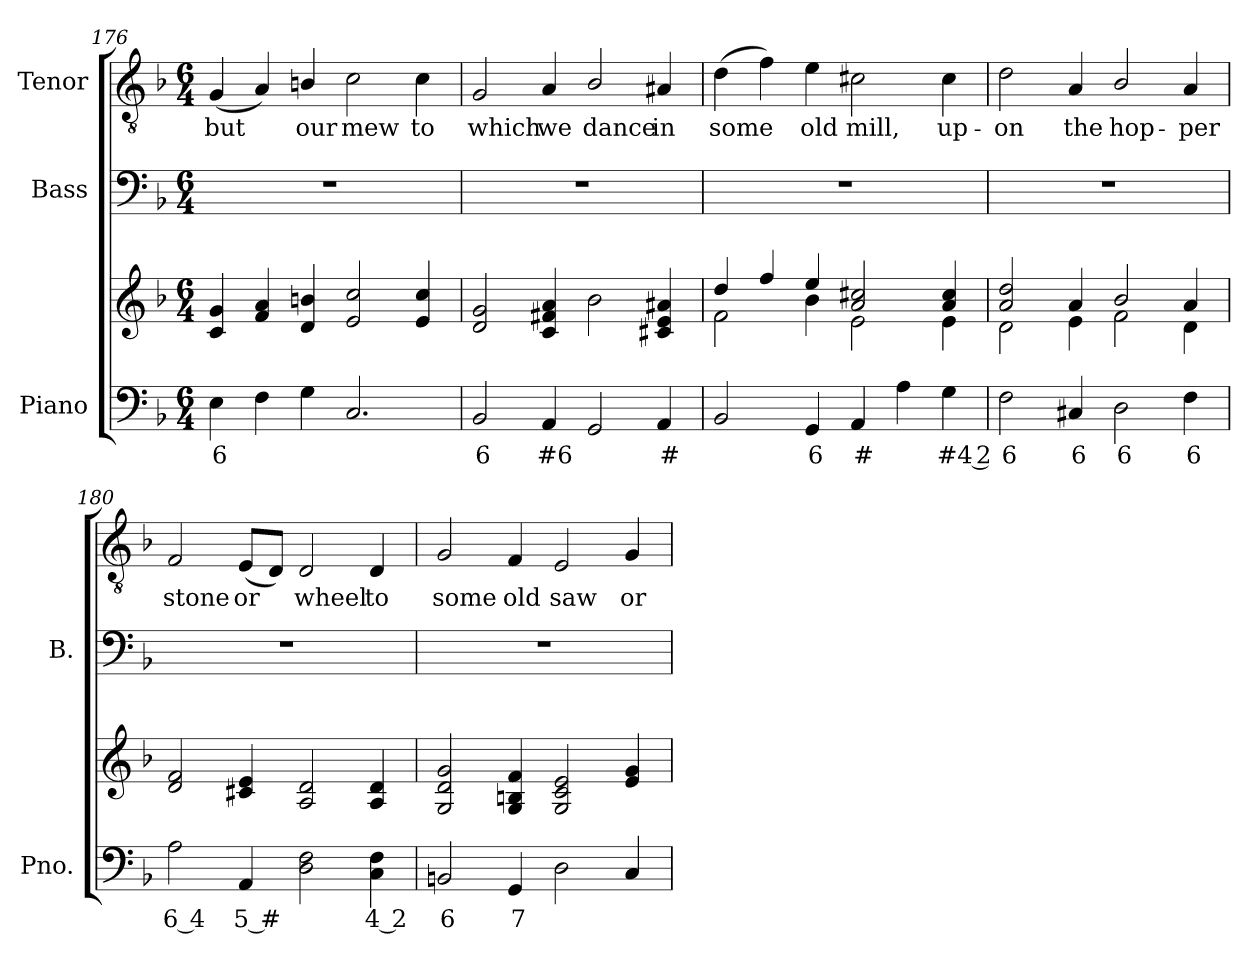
**kern	**text	**kern	**kern	**kern	**text
*part3	*part3	*part3	*part2	*part1	*part1
*staff4	*staff4	*staff3	*staff2	*staff1	*staff1
*I"Piano	*	*	*I"Bass	*I"Tenor	*
*I'Pno.	*	*	*I'B.	*	*
*clefF4	*	*clefG2	*clefF4	*clefGv2	*
*	*	*	*	*ITrd7c12	*
*k[b-]	*	*k[b-]	*k[b-]	*k[b-]	*
*F:	*	*F:	*F:	*F:	*
*M6/4	*	*M6/4	*M6/4	*M6/4	*
=176	=176	=176	=176	=176	=176
!	!LO:LY:b:color=#000000	!	!LO:N:vis=1	!	!
!	!	!	!	!	!LO:LY:b:color=#000000
4Ei\	6	4ci/ 4gi	1.r	(4GGi/	but
4Fi\	.	4fi/ 4ai	.	4AAi/)	.
!	!	!	!	!	!LO:LY:b:color=#000000
4Gi\	.	4di/ 4bni	.	4BBni/	our
!	!	!	!	!	!LO:LY:b:color=#000000
2.Ci/	.	2ei/ 2cci	.	2Ci\	mew
!	!	!	!	!	!LO:LY:b:color=#000000
.	.	4ei/ 4cci	.	4Ci\	to
=177	=177	=177	=177	=177	=177
!	!LO:LY:b:color=#000000	!	!LO:N:vis=1	!	!
!	!	!	!	!	!LO:LY:b:color=#000000
2BB-i/	6	2di/ 2gi	1.r	2GGi/	which
!	!LO:LY:b:color=#000000	!	!	!	!
!	!	!	!	!	!LO:LY:b:color=#000000
4AAi/	#6	4ci/ 4f#Xi 4ai	.	4AAi/	we
!	!	!	!	!	!LO:LY:b:color=#000000
2GGi/	.	2b-i\	.	2BB-i/	dance
!	!LO:LY:b:color=#000000	!	!	!	!
!	!	!	!	!	!LO:LY:b:color=#000000
4AAi/	#	4c#Xi/ 4ei 4a#Xi	.	4AA#Xi/	in
=178	=178	=178	=178	=178	=178
*	*	*^	*	*	*
!	!	!	!	!LO:N:vis=1	!	!
!	!	!	!	!	!	!LO:LY:b:color=#000000
2BB-i/	.	4ddi/	2fi\	1.r	(4Di\	some
.	.	4ffi/	.	.	4Fi\)	.
!	!LO:LY:b:color=#000000	!	!	!	!	!
!	!	!	!	!	!	!LO:LY:b:color=#000000
4GGi/	6	4eei/	4b-i\	.	4Ei\	old
!	!LO:LY:b:color=#000000	!	!	!	!	!
!	!	!	!	!	!	!LO:LY:b:color=#000000
4AAi/	#	2ai/ 2cc#Xi	2ei\	.	2C#Xi\	mill,
4Ai\	.	.	.	.	.	.
!	!LO:LY:b:color=#000000	!	!	!	!	!
!	!	!	!	!	!	!LO:LY:b:color=#000000
4Gi\	#4 2	4ai/ 4cc#i	4ei\	.	4C#i\	up-
=179	=179	=179	=179	=179	=179	=179
!	!LO:LY:b:color=#000000	!	!	!LO:N:vis=1	!	!
!	!	!	!	!	!	!LO:LY:b:color=#000000
2Fi\	6	2ai/ 2ddi	2di\	1.r	2Di\	-on
!	!LO:LY:b:color=#000000	!	!	!	!	!
!	!	!	!	!	!	!LO:LY:b:color=#000000
4C#Xi/	6	4ai/	4ei\	.	4AAi/	the
!	!LO:LY:b:color=#000000	!	!	!	!	!
!	!	!	!	!	!	!LO:LY:b:color=#000000
2Di\	6	2b-i/	2fi\	.	2BB-i/	hop-
!	!LO:LY:b:color=#000000	!	!	!	!	!
!	!	!	!	!	!	!LO:LY:b:color=#000000
4Fi\	6	4ai/	4di\	.	4AAi/	-per
*	*	*v	*v	*	*	*
!!LO:LB:g=z
=180	=180	=180	=180	=180	=180
*	*	*^	*	*	*
!	!LO:LY:b:color=#000000	!	!	!LO:N:vis=1	!	!
*	*	*v	*v	*	*	*
*	*	*^	*	*	*
!	!	!	!	!	!	!LO:LY:b:color=#000000
*	*	*v	*v	*	*	*
2Ai\	6 4	2di/ 2fi	1.r	2FFi/	stone
!	!LO:LY:b:color=#000000	!	!	!	!
!	!	!	!	!	!LO:LY:b:color=#000000
4AAi/	5 #	4c#Xi/ 4ei	.	(8EEi/L	or
.	.	.	.	8DDi/J)	.
!	!	!	!	!	!LO:LY:b:color=#000000
2Di\ 2Fi	.	2Ai/ 2di	.	2DDi/	wheel
!	!LO:LY:b:color=#000000	!	!	!	!
!	!	!	!	!	!LO:LY:b:color=#000000
4Ci\ 4Fi	4 2	4Ai/ 4di	.	4DDi/	to
=181	=181	=181	=181	=181	=181
!	!LO:LY:b:color=#000000	!	!LO:N:vis=1	!	!
!	!	!	!	!	!LO:LY:b:color=#000000
2BBni/	6	2Gi/ 2di 2gi	1.r	2GGi/	some
!	!LO:LY:b:color=#000000	!	!	!	!
!	!	!	!	!	!LO:LY:b:color=#000000
4GGi/	7	4Gi/ 4Bni 4fi	.	4FFi/	old
!	!	!	!	!	!LO:LY:b:color=#000000
2Di\	.	2Gi/ 2ci 2ei	.	2EEi/	saw
!	!	!	!	!	!LO:LY:b:color=#000000
4Ci/	.	4ei/ 4gi	.	4GGi/	or
=	=	=	=	=	=
*-	*-	*-	*-	*-	*-
